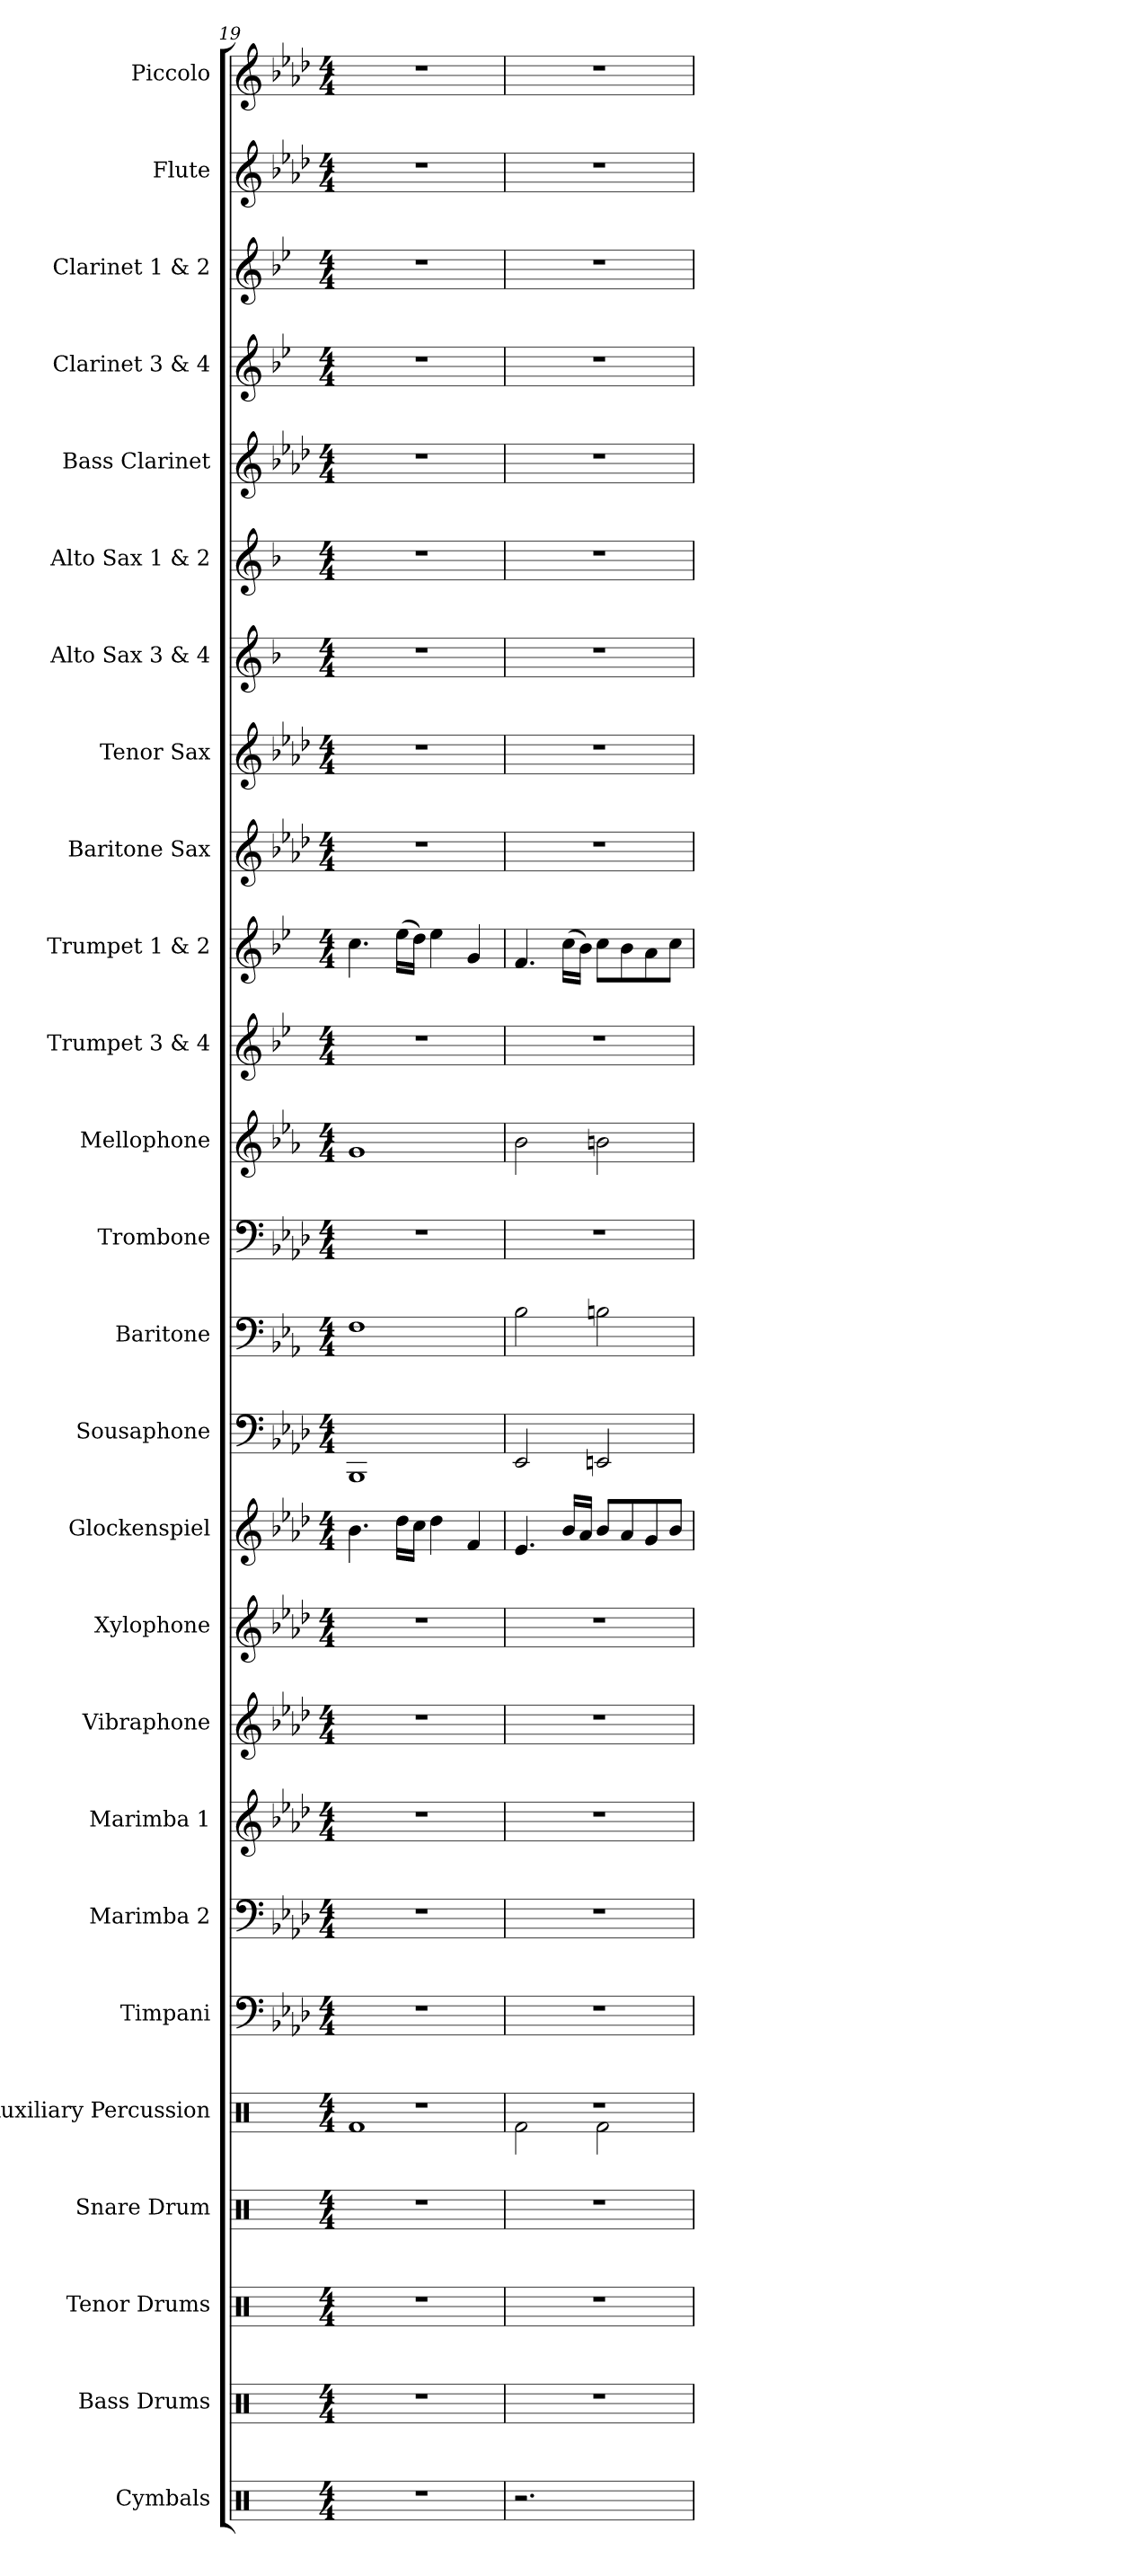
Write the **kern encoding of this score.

**kern	**kern	**kern	**kern	**kern	**kern	**kern	**kern	**kern	**kern	**kern	**kern	**kern	**kern	**kern	**kern	**kern	**kern	**kern	**kern	**kern	**kern	**kern	**kern	**kern	**kern
*part26	*part25	*part24	*part23	*part22	*part21	*part20	*part19	*part18	*part17	*part16	*part15	*part14	*part13	*part12	*part11	*part10	*part9	*part8	*part7	*part6	*part5	*part4	*part3	*part2	*part1
*staff26	*staff25	*staff24	*staff23	*staff22	*staff21	*staff20	*staff19	*staff18	*staff17	*staff16	*staff15	*staff14	*staff13	*staff12	*staff11	*staff10	*staff9	*staff8	*staff7	*staff6	*staff5	*staff4	*staff3	*staff2	*staff1
*I"Cymbals	*I"Bass Drums	*I"Tenor Drums	*I"Snare Drum	*I"Auxiliary Percussion	*I"Timpani	*I"Marimba 2	*I"Marimba 1	*I"Vibraphone	*I"Xylophone	*I"Glockenspiel	*I"Sousaphone	*I"Baritone	*I"Trombone	*I"Mellophone	*I"Trumpet 3 &amp; 4	*I"Trumpet 1 &amp; 2	*I"Baritone Sax	*I"Tenor Sax	*I"Alto Sax 3 &amp; 4	*I"Alto Sax 1 &amp; 2	*I"Bass Clarinet	*I"Clarinet 3 &amp; 4	*I"Clarinet 1 &amp; 2	*I"Flute	*I"Piccolo
*I'Cym.	*I'B.D.	*I'T.D.	*I'S.D.	*I'Aux. Perc.	*I'Timp.	*I'Mrm. 2	*I'Mrm. 1	*I'Vib.	*I'Xyl.	*I'Glk.	*	*I'Bar.	*I'Tbn.	*I'Mph.	*I'Tpt. 3&amp;4	*I'Tpt. 1&amp;2	*I'Bari. Sax.	*I'T. Sax.	*I'A. Sax. 3&amp;4	*I'A. Sax. 1&amp;2	*I'B. Cl.	*I'Cl. 3&amp;4	*I'Cl. 1&amp;2	*I'Fl.	*I'Picc.
*clefX	*clefX	*clefX	*clefX	*clefX	*clefF4	*clefF4	*clefG2	*clefG2	*clefG2	*clefG2	*clefF4	*clefF4	*clefF4	*clefG2	*clefG2	*clefG2	*clefG2	*clefG2	*clefG2	*clefG2	*clefG2	*clefG2	*clefG2	*clefG2	*clefG2
*	*	*	*	*	*	*	*	*	*ITrd-7c-12	*ITrd-14c-24	*	*ITrd4c7	*	*ITrd4c7	*ITrd1c2	*ITrd1c2	*ITrd12c21	*ITrd8c14	*ITrd5c9	*ITrd5c9	*ITrd8c14	*ITrd1c2	*ITrd1c2	*	*ITrd-7c-12
*k[]	*k[]	*k[]	*k[]	*k[]	*k[b-e-a-d-]	*k[b-e-a-d-]	*k[b-e-a-d-]	*k[b-e-a-d-]	*k[b-e-a-d-]	*k[b-e-a-d-]	*k[b-e-a-d-]	*k[b-e-a-d-]	*k[b-e-a-d-]	*k[b-e-a-d-]	*k[b-e-a-d-]	*k[b-e-a-d-]	*k[b-e-a-d-]	*k[b-e-a-d-]	*k[b-e-a-d-]	*k[b-e-a-d-]	*k[b-e-a-d-]	*k[b-e-a-d-]	*k[b-e-a-d-]	*k[b-e-a-d-]	*k[b-e-a-d-]
*M4/4	*M4/4	*M4/4	*M4/4	*M4/4	*M4/4	*M4/4	*M4/4	*M4/4	*M4/4	*M4/4	*M4/4	*M4/4	*M4/4	*M4/4	*M4/4	*M4/4	*M4/4	*M4/4	*M4/4	*M4/4	*M4/4	*M4/4	*M4/4	*M4/4	*M4/4
=19	=19	=19	=19	=19	=19	=19	=19	=19	=19	=19	=19	=19	=19	=19	=19	=19	=19	=19	=19	=19	=19	=19	=19	=19	=19
*	*	*	*	*^	*	*	*	*	*	*	*	*	*	*	*	*	*	*	*	*	*	*	*	*	*
1r	1r	1r	1r	1r	1Rf	1r	1r	1r	1r	1r	4.bbb-\	1BBB-	1BB-	1r	1c	1r	4.b-\	1r	1r	1r	1r	1r	1r	1r	1r	1r
.	.	.	.	.	.	.	.	.	.	.	16dddd-\LL	.	.	.	.	.	(16dd-\LL	.	.	.	.	.	.	.	.	.
.	.	.	.	.	.	.	.	.	.	.	16cccc\JJ	.	.	.	.	.	16cc\JJ)	.	.	.	.	.	.	.	.	.
.	.	.	.	.	.	.	.	.	.	.	4dddd-\	.	.	.	.	.	4dd-\	.	.	.	.	.	.	.	.	.
.	.	.	.	.	.	.	.	.	.	.	4fff/	.	.	.	.	.	4f/	.	.	.	.	.	.	.	.	.
!!LO:PB:g=z
=20	=20	=20	=20	=20	=20	=20	=20	=20	=20	=20	=20	=20	=20	=20	=20	=20	=20	=20	=20	=20	=20	=20	=20	=20	=20	=20
2.r	1r	1r	1r	1r	2Rf\	1r	1r	1r	1r	1r	4.eee-/	2EE-/	2E-\	1r	2e-\	1r	4.e-/	1r	1r	1r	1r	1r	1r	1r	1r	1r
.	.	.	.	.	.	.	.	.	.	.	16bbb-/LL	.	.	.	.	.	(16b-\LL	.	.	.	.	.	.	.	.	.
.	.	.	.	.	.	.	.	.	.	.	16aaa-/JJ	.	.	.	.	.	16a-\JJ)	.	.	.	.	.	.	.	.	.
.	.	.	.	.	2Rf\	.	.	.	.	.	8bbb-/L	2EEn/	2En\	.	2en\	.	8b-\L	.	.	.	.	.	.	.	.	.
.	.	.	.	.	.	.	.	.	.	.	8aaa-/	.	.	.	.	.	8a-\	.	.	.	.	.	.	.	.	.
4R/	.	.	.	.	.	.	.	.	.	.	8ggg/	.	.	.	.	.	8g\	.	.	.	.	.	.	.	.	.
.	.	.	.	.	.	.	.	.	.	.	8bbb-/J	.	.	.	.	.	8b-\J	.	.	.	.	.	.	.	.	.
*	*	*	*	*v	*v	*	*	*	*	*	*	*	*	*	*	*	*	*	*	*	*	*	*	*	*	*
=	=	=	=	=	=	=	=	=	=	=	=	=	=	=	=	=	=	=	=	=	=	=	=	=	=
*-	*-	*-	*-	*-	*-	*-	*-	*-	*-	*-	*-	*-	*-	*-	*-	*-	*-	*-	*-	*-	*-	*-	*-	*-	*-
